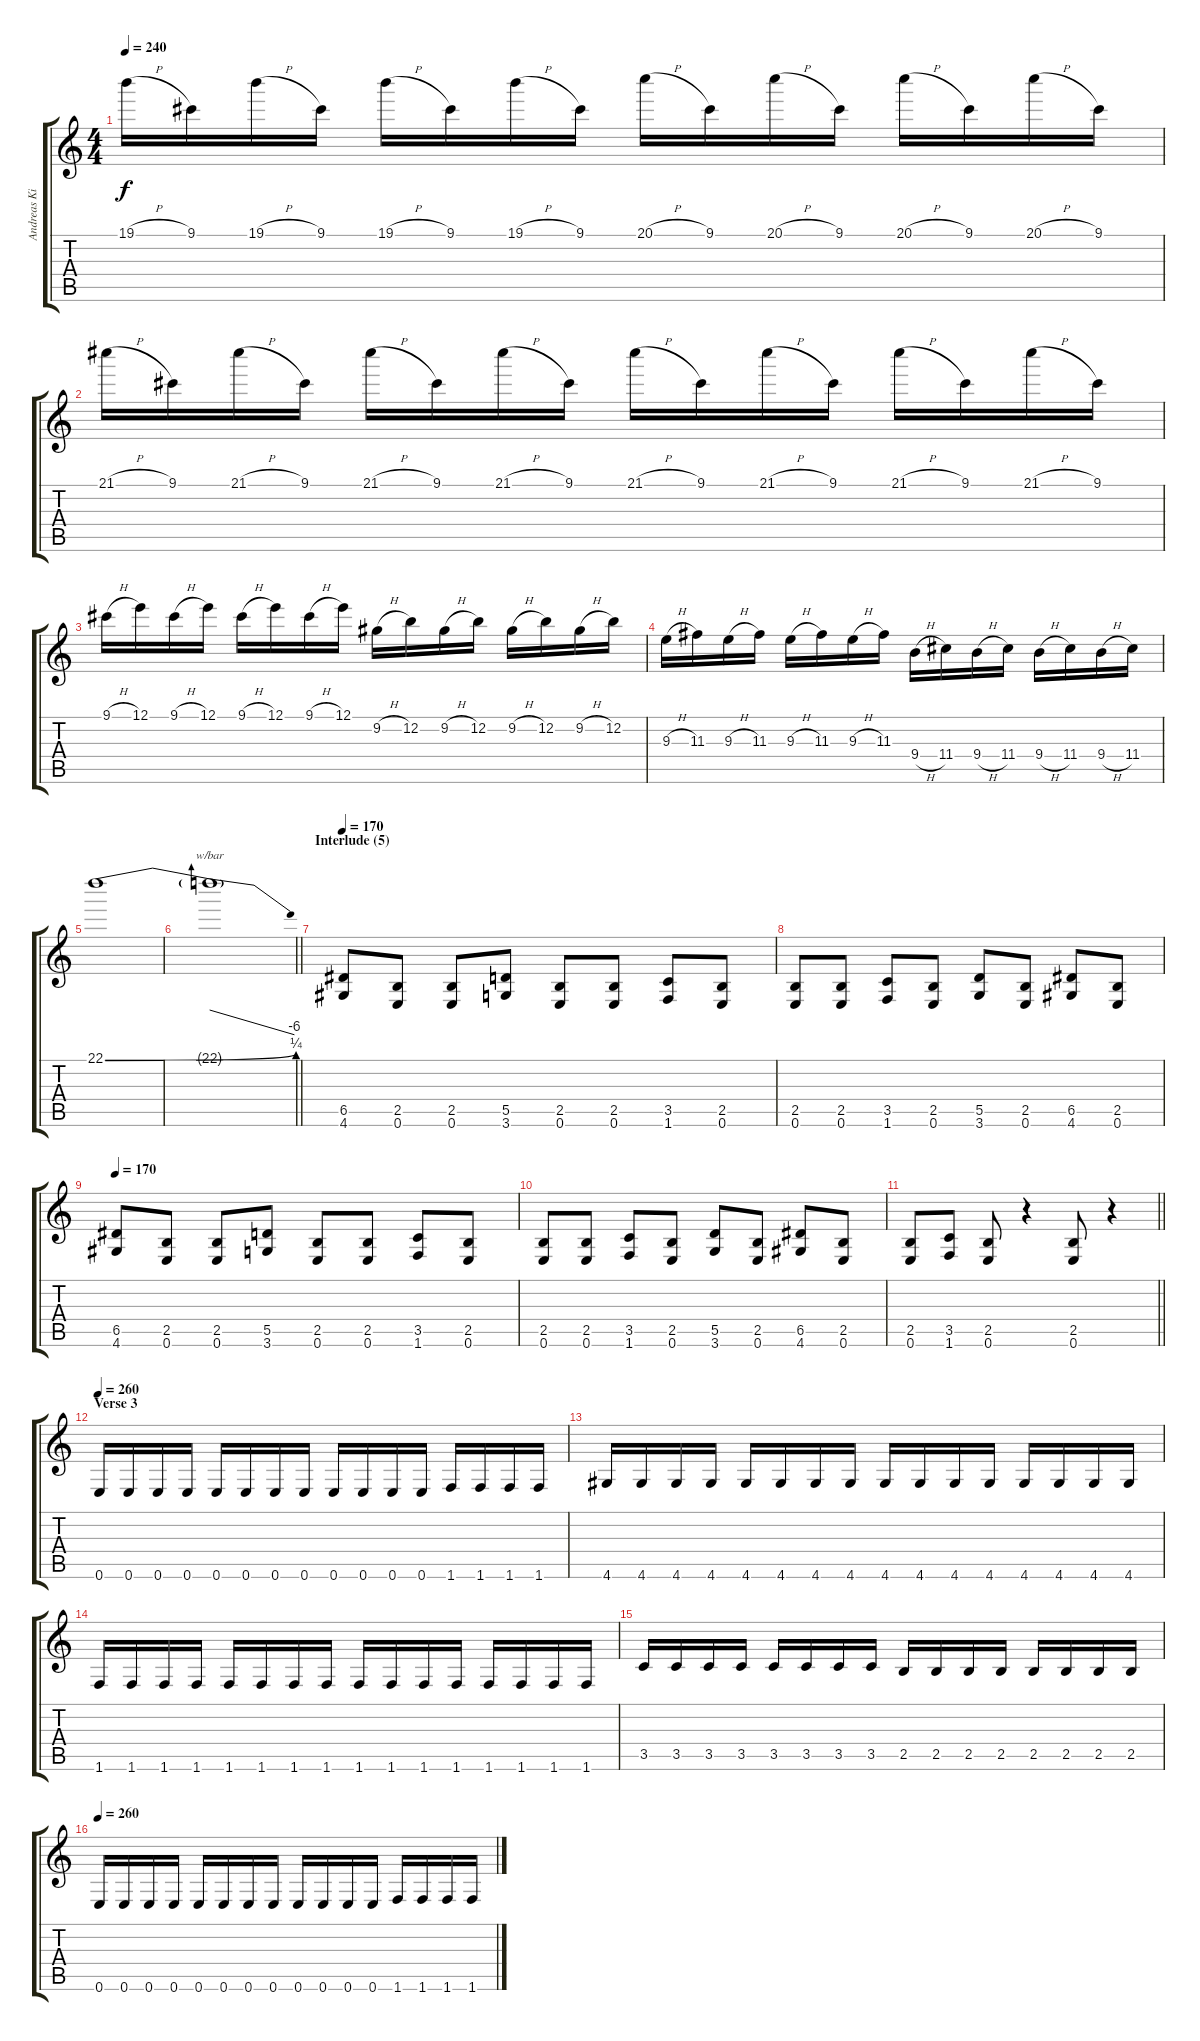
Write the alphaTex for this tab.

\track ("Andreas Kisser" "Andreas Ki") {instrument distortionguitar}
\staff {score tabs}
\tuning (E4 B3 G3 D3 A2 E2) {hide}
\ts (4 4)
\tempo 240
\clef g2
\ks c
19.1{h}.16{dy f} 9.1.16 19.1{h}.16 9.1.16 19.1{h}.16 9.1.16 19.1{h}.16 9.1.16 20.1{h}.16 9.1.16 20.1{h}.16 9.1.16 20.1{h}.16 9.1.16 20.1{h}.16 9.1.16 |
21.1{h}.16 9.1.16 21.1{h}.16 9.1.16 21.1{h}.16 9.1.16 21.1{h}.16 9.1.16 21.1{h}.16 9.1.16 21.1{h}.16 9.1.16 21.1{h}.16 9.1.16 21.1{h}.16 9.1.16 |
9.1{h}.16 12.1.16 9.1{h}.16 12.1.16 9.1{h}.16 12.1.16 9.1{h}.16 12.1.16 9.2{h}.16 12.2.16 9.2{h}.16 12.2.16 9.2{h}.16 12.2.16 9.2{h}.16 12.2.16 |
9.3{h}.16 11.3.16 9.3{h}.16 11.3.16 9.3{h}.16 11.3.16 9.3{h}.16 11.3.16 9.4{h}.16 11.4.16 9.4{h}.16 11.4.16 9.4{h}.16 11.4.16 9.4{h}.16 11.4.16 |
22.1{be (bend 0 0 60 1)}.1 |
\barLineRight lightlight
22.1{t}.1{tbe (dive default 0 0 60 -24)} |
\section ("" "Interlude (5)")
\tempo 170
(6.5 4.6).8 (2.5 0.6).8 (2.5 0.6).8 (5.5 3.6).8 (2.5 0.6).8 (2.5 0.6).8 (3.5 1.6).8 (2.5 0.6).8 |
(2.5 0.6).8 (2.5 0.6).8 (3.5 1.6).8 (2.5 0.6).8 (5.5 3.6).8 (2.5 0.6).8 (6.5 4.6).8 (2.5 0.6).8 |
\tempo 170
(6.5 4.6).8 (2.5 0.6).8 (2.5 0.6).8 (5.5 3.6).8 (2.5 0.6).8 (2.5 0.6).8 (3.5 1.6).8 (2.5 0.6).8 |
(2.5 0.6).8 (2.5 0.6).8 (3.5 1.6).8 (2.5 0.6).8 (5.5 3.6).8 (2.5 0.6).8 (6.5 4.6).8 (2.5 0.6).8 |
\barLineRight lightlight
(2.5 0.6).8 (3.5 1.6).8 (2.5 0.6).8 r.4 (2.5 0.6).8 r.4 |
\section ("" "Verse 3")
\tempo 260
0.6.16 0.6.16 0.6.16 0.6.16 0.6.16 0.6.16 0.6.16 0.6.16 0.6.16 0.6.16 0.6.16 0.6.16 1.6.16 1.6.16 1.6.16 1.6.16 |
4.6.16 4.6.16 4.6.16 4.6.16 4.6.16 4.6.16 4.6.16 4.6.16 4.6.16 4.6.16 4.6.16 4.6.16 4.6.16 4.6.16 4.6.16 4.6.16 |
1.6.16 1.6.16 1.6.16 1.6.16 1.6.16 1.6.16 1.6.16 1.6.16 1.6.16 1.6.16 1.6.16 1.6.16 1.6.16 1.6.16 1.6.16 1.6.16 |
3.5.16 3.5.16 3.5.16 3.5.16 3.5.16 3.5.16 3.5.16 3.5.16 2.5.16 2.5.16 2.5.16 2.5.16 2.5.16 2.5.16 2.5.16 2.5.16 |
\tempo 260
0.6.16 0.6.16 0.6.16 0.6.16 0.6.16 0.6.16 0.6.16 0.6.16 0.6.16 0.6.16 0.6.16 0.6.16 1.6.16 1.6.16 1.6.16 1.6.16
